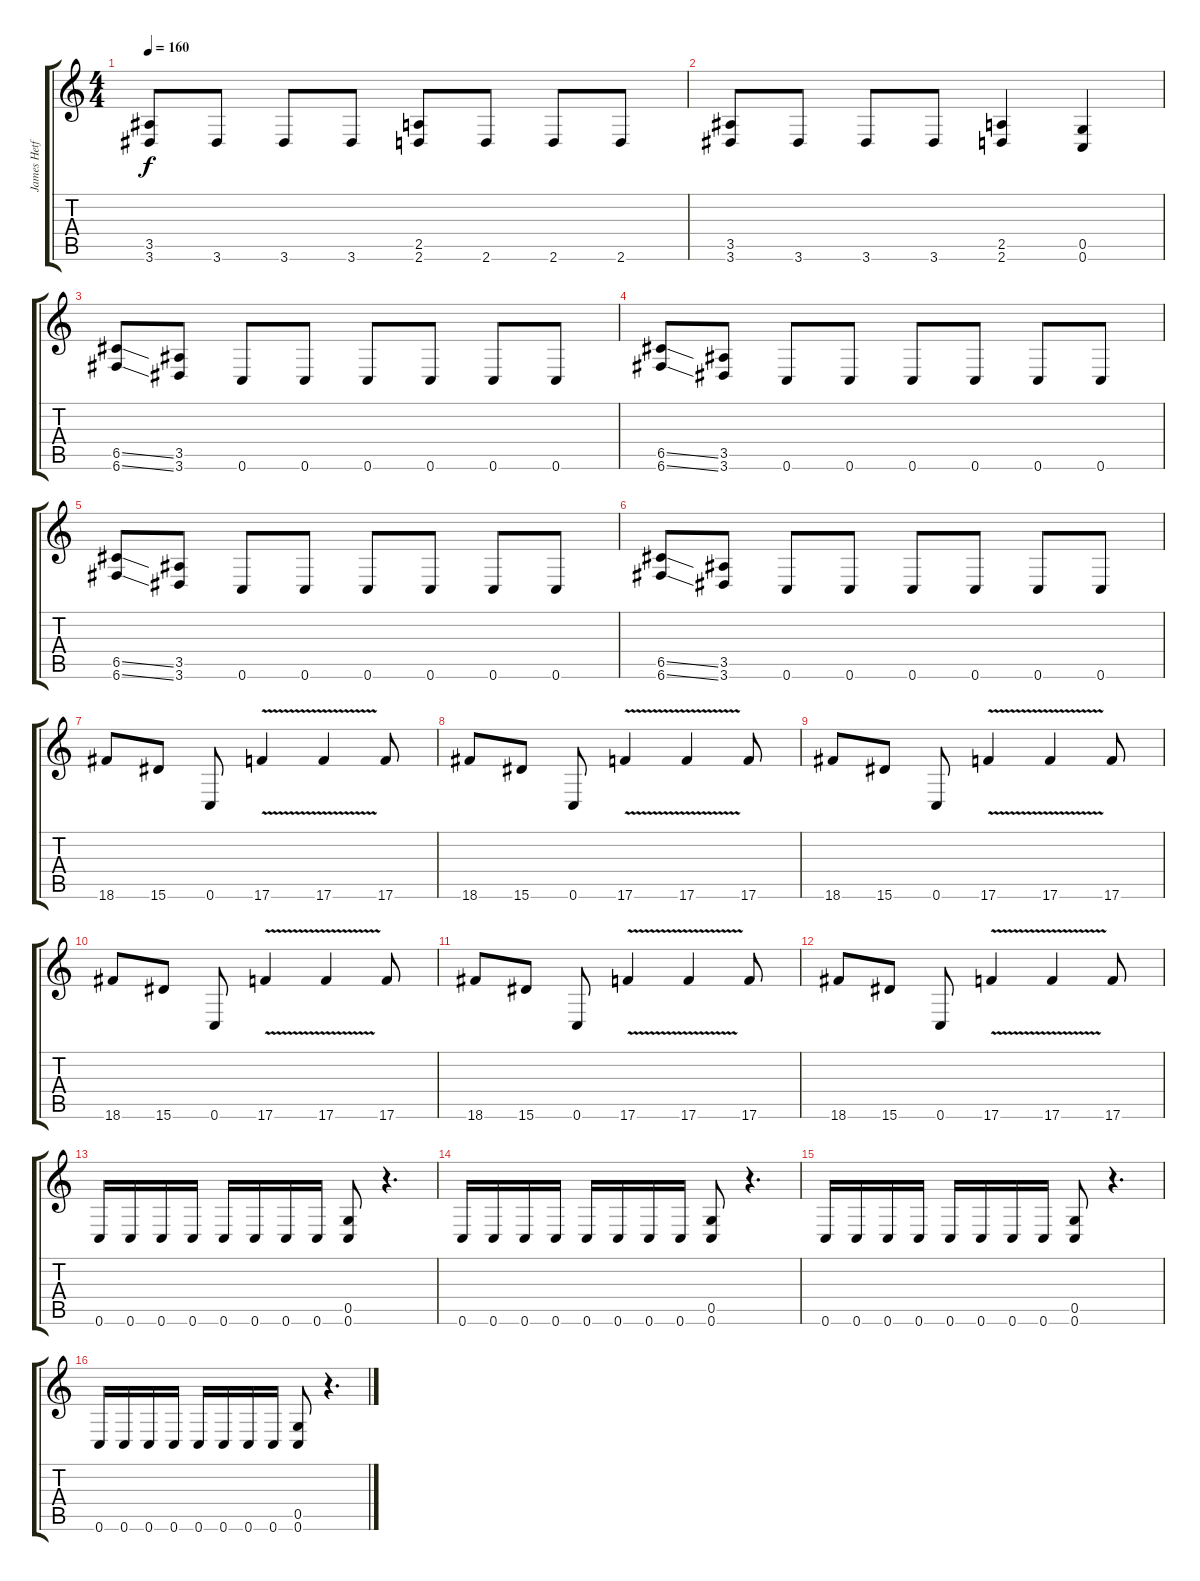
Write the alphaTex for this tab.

\track ("James Hetfield" "James Hetf") {instrument distortionguitar}
\staff {score tabs}
\tuning (D4 A3 F3 C3 G2 C2) {hide}
\ts (4 4)
\tempo 160
\clef g2
\ks c
(3.5 3.6).8{dy f} 3.6.8 3.6.8 3.6.8 (2.5 2.6).8 2.6.8 2.6.8 2.6.8 |
(3.5 3.6).8 3.6.8 3.6.8 3.6.8 (2.5 2.6).4 (0.5 0.6).4 |
(6.5{ss} 6.6{ss}).8 (3.5 3.6).8 0.6.8 0.6.8 0.6.8 0.6.8 0.6.8 0.6.8 |
(6.5{ss} 6.6{ss}).8 (3.5 3.6).8 0.6.8 0.6.8 0.6.8 0.6.8 0.6.8 0.6.8 |
(6.5{ss} 6.6{ss}).8 (3.5 3.6).8 0.6.8 0.6.8 0.6.8 0.6.8 0.6.8 0.6.8 |
(6.5{ss} 6.6{ss}).8 (3.5 3.6).8 0.6.8 0.6.8 0.6.8 0.6.8 0.6.8 0.6.8 |
18.6.8{instrument electricguitarmuted} 15.6.8 0.6.8 17.6{v}.4 17.6{v}.4 17.6.8 |
18.6.8 15.6.8 0.6.8 17.6{v}.4 17.6{v}.4 17.6.8 |
18.6.8{instrument distortionguitar} 15.6.8 0.6.8 17.6{v}.4 17.6{v}.4 17.6.8 |
18.6.8 15.6.8 0.6.8 17.6{v}.4 17.6{v}.4 17.6.8 |
18.6.8{instrument electricguitarmuted} 15.6.8 0.6.8 17.6{v}.4 17.6{v}.4 17.6.8 |
18.6.8 15.6.8 0.6.8 17.6{v}.4 17.6{v}.4 17.6.8 |
0.6.16{instrument overdrivenguitar} 0.6.16 0.6.16 0.6.16 0.6.16 0.6.16 0.6.16 0.6.16 (0.5 0.6).8 r.4{d} |
0.6.16 0.6.16 0.6.16 0.6.16 0.6.16 0.6.16 0.6.16 0.6.16 (0.5 0.6).8 r.4{d} |
0.6.16 0.6.16 0.6.16 0.6.16 0.6.16 0.6.16 0.6.16 0.6.16 (0.5 0.6).8 r.4{d} |
0.6.16 0.6.16 0.6.16 0.6.16 0.6.16 0.6.16 0.6.16 0.6.16 (0.5 0.6).8 r.4{d}
